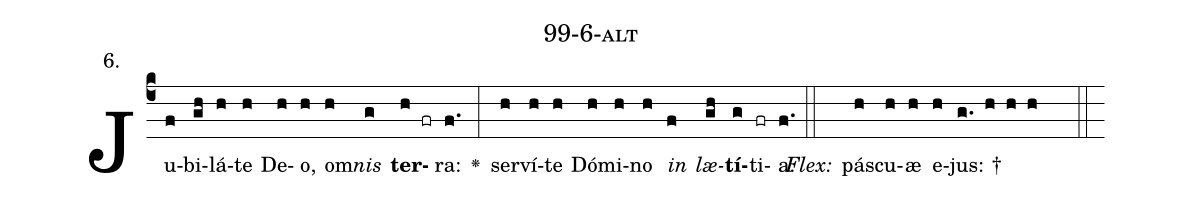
name: 99-6-alt;
annotation: 6.;
%%
(c4)Ju(f)bi(gh)lá(h)te(h) De(h)o,(h) om(h)<i>nis</i>(g) <b>ter</b>(h fr)ra:(f.) <v>\greheightstar</v>(:) ser(h)ví(h)te(h) Dó(h)mi(h)no(h) <i>in</i>(f) <i>læ</i>(gh)<b>tí</b>(g)ti(fr)a.(f.) (::)
<i>Flex:</i>()  pás(h)cu(h)æ(h) e(h)jus: †(g. h h h  ::)

%E(h) u(h) o(f) u(gh) a(g) e.(f.) (::)
